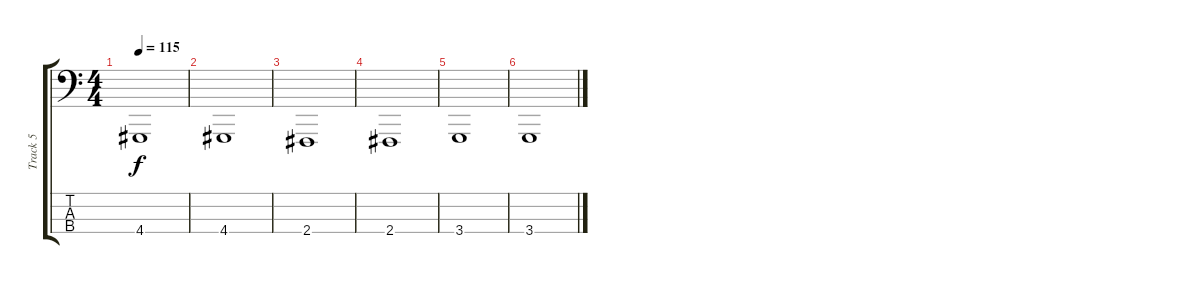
\track ("Track 5" "Track 5") {instrument stringensemble1}
\staff {score tabs}
\tuning (G2 D2 A1 E1) {hide}
\ts (4 4)
\tempo 115
\clef f4
\ks c
4.4.1{dy f} |
4.4.1 |
2.4.1 |
2.4.1 |
3.4.1 |
3.4.1
